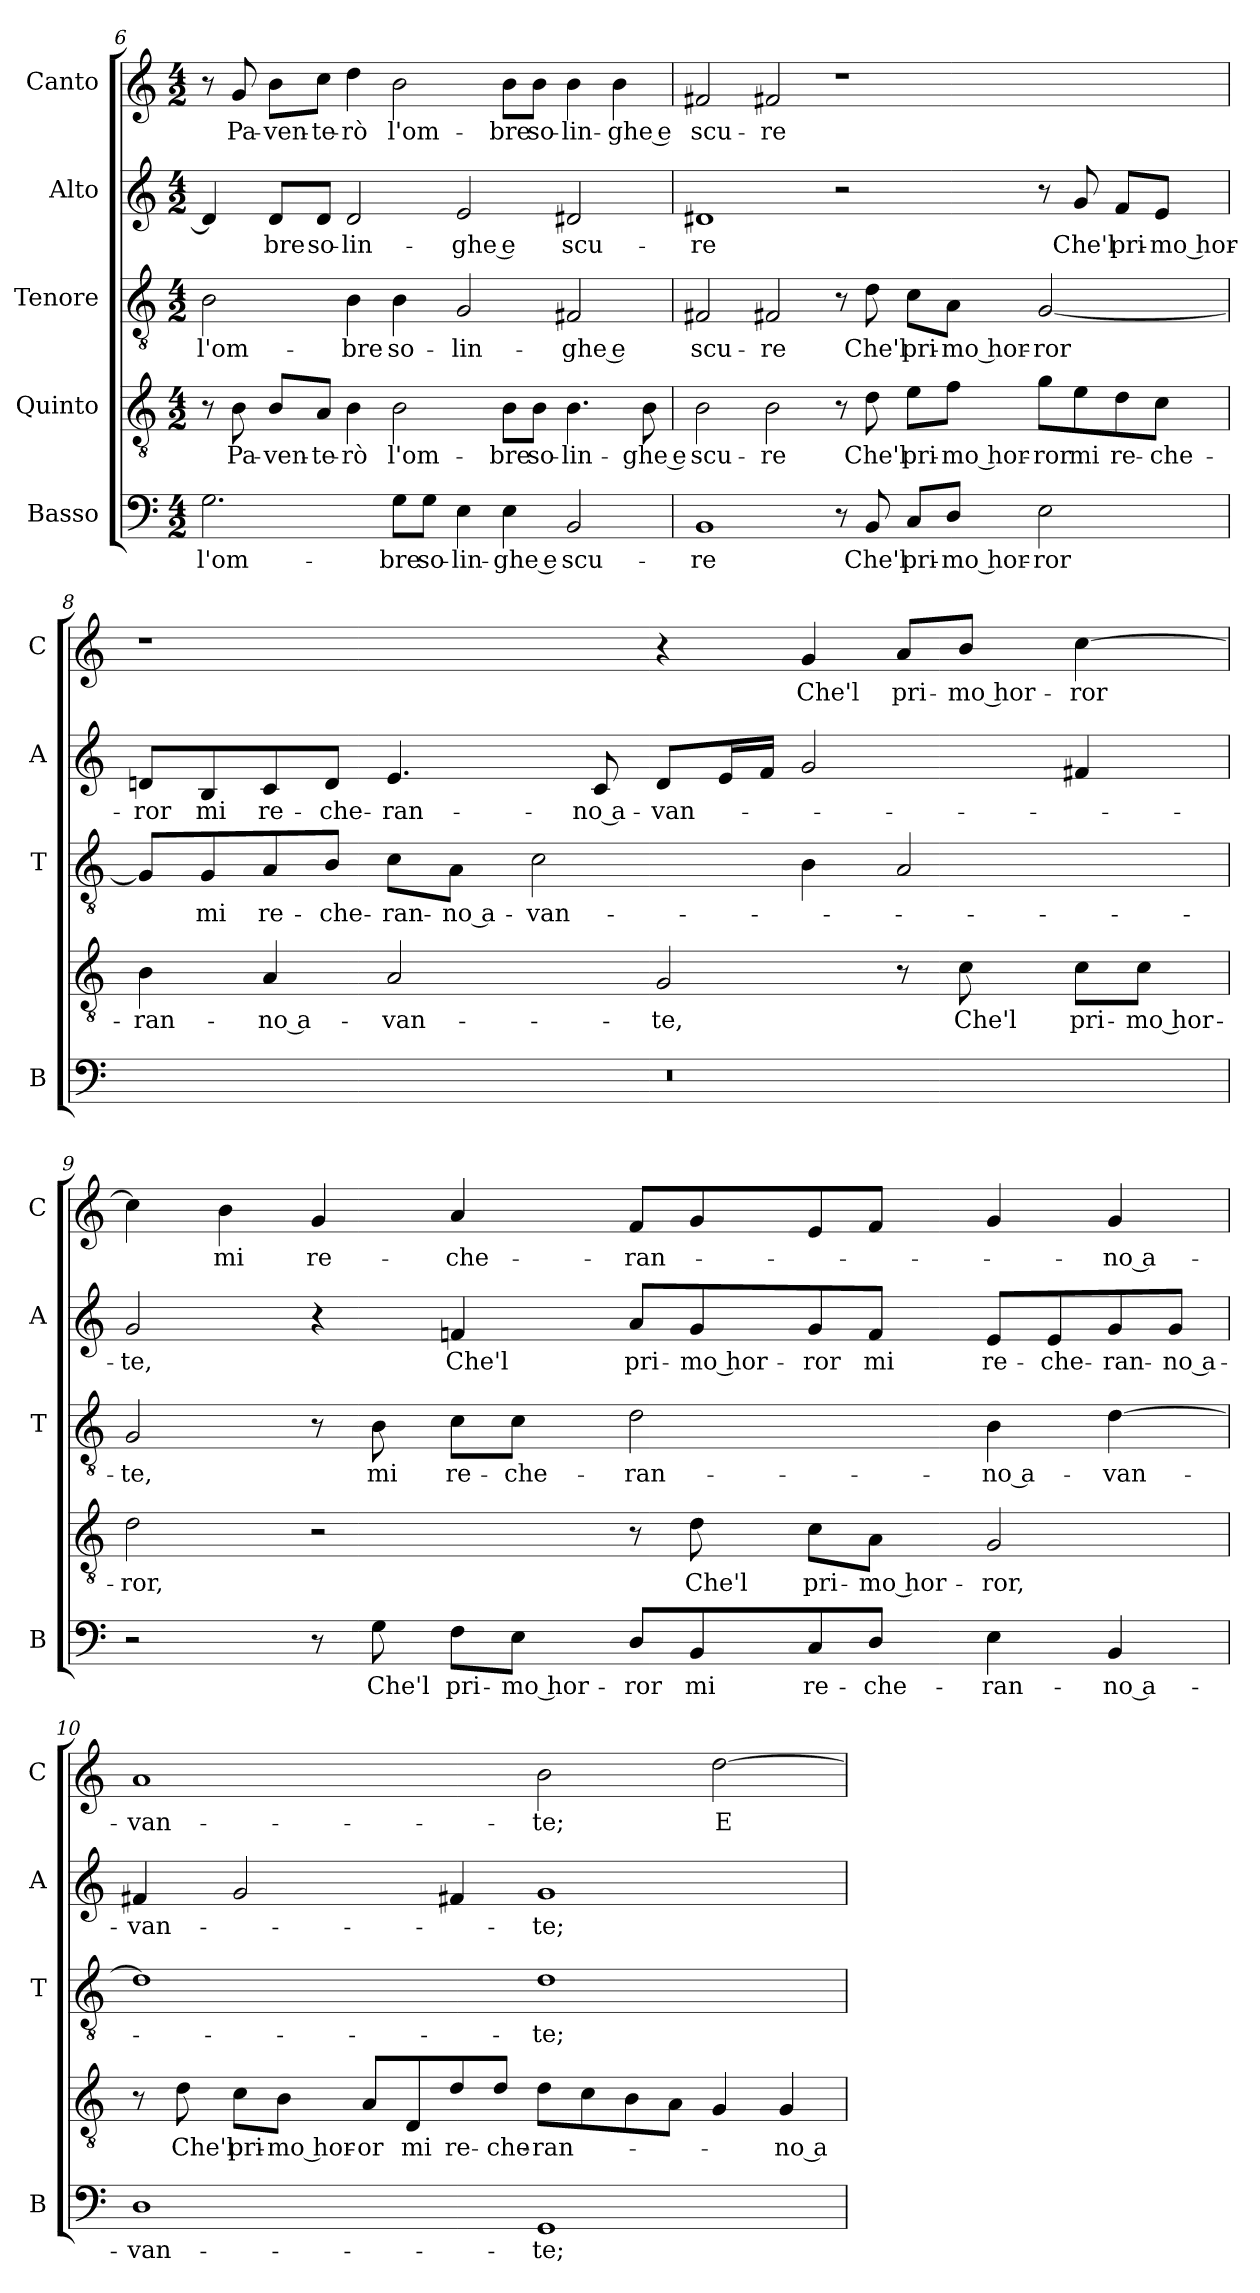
**kern	**text	**kern	**text	**kern	**text	**kern	**text	**kern	**text
*part5	*part5	*part4	*part4	*part3	*part3	*part2	*part2	*part1	*part1
*staff5	*staff5	*staff4	*staff4	*staff3	*staff3	*staff2	*staff2	*staff1	*staff1
*I"Basso	*	*I"Quinto	*	*I"Tenore	*	*I"Alto	*	*I"Canto	*
*I'B	*	*	*	*I'T	*	*I'A	*	*I'C	*
*clefF4	*	*clefGv2	*	*clefGv2	*	*clefG2	*	*clefG2	*
*k[]	*	*k[]	*	*k[]	*	*k[]	*	*k[]	*
*M4/2	*	*M4/2	*	*M4/2	*	*M4/2	*	*M4/2	*
=6	=6	=6	=6	=6	=6	=6	=6	=6	=6
2.G	l'om-	8r	.	2B	l'om-	4d]	.	8r	.
.	.	8B	Pa-	.	.	.	.	8g	Pa-
.	.	8BL	-ven-	.	.	8dL	-bre	8bL	-ven-
.	.	8AJ	-te-	.	.	8dJ	so-	8ccJ	-te-
.	.	4B	-rò	4B	-bre	2d	-lin-	4dd	-rò
8GL	-bre	2B	l'om-	4B	so-	.	.	2b	l'om-
8GJ	so-	.	.	.	.	.	.	.	.
4E	-lin-	.	.	2G	-lin-	2e	-ghe e	.	.
4E	-ghe e	8BL	-bre	.	.	.	.	8bL	-bre
.	.	8BJ	so-	.	.	.	.	8bJ	so-
2BB	scu-	4.B	-lin-	2F#X	-ghe e	2d#X	scu-	4b	-lin-
.	.	.	.	.	.	.	.	4b	-ghe e
.	.	8B	-ghe e	.	.	.	.	.	.
=7	=7	=7	=7	=7	=7	=7	=7	=7	=7
1BB	-re	2B	scu-	2F#X	scu-	1d#X	-re	2f#X	scu-
.	.	2B	-re	2F#X	-re	.	.	2f#X	-re
8r	.	8r	.	8r	.	2r	.	1r	.
8BB	Che'l	8d	Che'l	8d	Che'l	.	.	.	.
8CL	pri-	8eL	pri-	8cL	pri-	.	.	.	.
8DJ	-mo hor-	8fJ	-mo hor-	8AJ	-mo hor-	.	.	.	.
2E	-ror	8gL	-ror	[2G	-ror	8r	.	.	.
.	.	8e	mi	.	.	8g	Che'l	.	.
.	.	8d	re-	.	.	8fL	pri-	.	.
.	.	8cJ	-che-	.	.	8eJ	-mo hor-	.	.
=8	=8	=8	=8	=8	=8	=8	=8	=8	=8
0r	.	4B	-ran-	8GL]	.	8dnL	-ror	1r	.
.	.	.	.	8G	mi	8B	mi	.	.
.	.	4A	-no a-	8A	re-	8c	re-	.	.
.	.	.	.	8BJ	-che-	8dJ	-che-	.	.
.	.	2A	-van-	8cL	-ran-	4.e	-ran-	.	.
.	.	.	.	8AJ	-no a-	.	.	.	.
.	.	.	.	2c	-van-	.	.	.	.
.	.	.	.	.	.	8c	-no a-	.	.
.	.	2G	-te,	.	.	8dL	-van-	4r	.
.	.	.	.	.	.	16eL	.	.	.
.	.	.	.	.	.	16fJJ	.	.	.
.	.	.	.	4B	.	2g	.	4g	Che'l
.	.	8r	.	2A	.	.	.	8aL	pri-
.	.	8c	Che'l	.	.	.	.	8bJ	-mo hor-
.	.	8cL	pri-	.	.	4f#X	.	[4cc	-ror
.	.	8cJ	-mo hor-	.	.	.	.	.	.
=9	=9	=9	=9	=9	=9	=9	=9	=9	=9
2r	.	2d	-ror,	2G	-te,	2g	-te,	4cc]	.
.	.	.	.	.	.	.	.	4b	mi
8r	.	2r	.	8r	.	4r	.	4g	re-
8G	Che'l	.	.	8B	mi	.	.	.	.
8FL	pri-	.	.	8cL	re-	4fn	Che'l	4a	-che-
8EJ	-mo hor-	.	.	8cJ	-che-	.	.	.	.
8DL	-ror	8r	.	2d	-ran-	8aL	pri-	8fL	-ran-
8BB	mi	8d	Che'l	.	.	8g	-mo hor-	8g	.
8C	re-	8cL	pri-	.	.	8g	-ror	8e	.
8DJ	-che-	8AJ	-mo hor-	.	.	8fJ	mi	8fJ	.
4E	-ran-	2G	-ror,	4B	-no a-	8eL	re-	4g	.
.	.	.	.	.	.	8e	-che-	.	.
4BB	-no a-	.	.	[4d	-van-	8g	-ran-	4g	-no a-
.	.	.	.	.	.	8gJ	-no a-	.	.
=10	=10	=10	=10	=10	=10	=10	=10	=10	=10
1D	-van-	8r	.	1d]	.	4f#X	-van-	1a	-van-
.	.	8d	Che'l	.	.	.	.	.	.
.	.	8cL	pri-	.	.	2g	.	.	.
.	.	8BJ	-mo hor-	.	.	.	.	.	.
.	.	8AL	-or	.	.	.	.	.	.
.	.	8D	mi	.	.	.	.	.	.
.	.	8d	re-	.	.	4f#X	.	.	.
.	.	8dJ	-che-	.	.	.	.	.	.
1GG	-te;	8dL	-ran-	1d	-te;	1g	-te;	2b	-te;
.	.	8c	.	.	.	.	.	.	.
.	.	8B	.	.	.	.	.	.	.
.	.	8AJ	.	.	.	.	.	.	.
.	.	4G	.	.	.	.	.	[2dd	E
.	.	4G	-no a-	.	.	.	.	.	.
=	=	=	=	=	=	=	=	=	=
*-	*-	*-	*-	*-	*-	*-	*-	*-	*-
